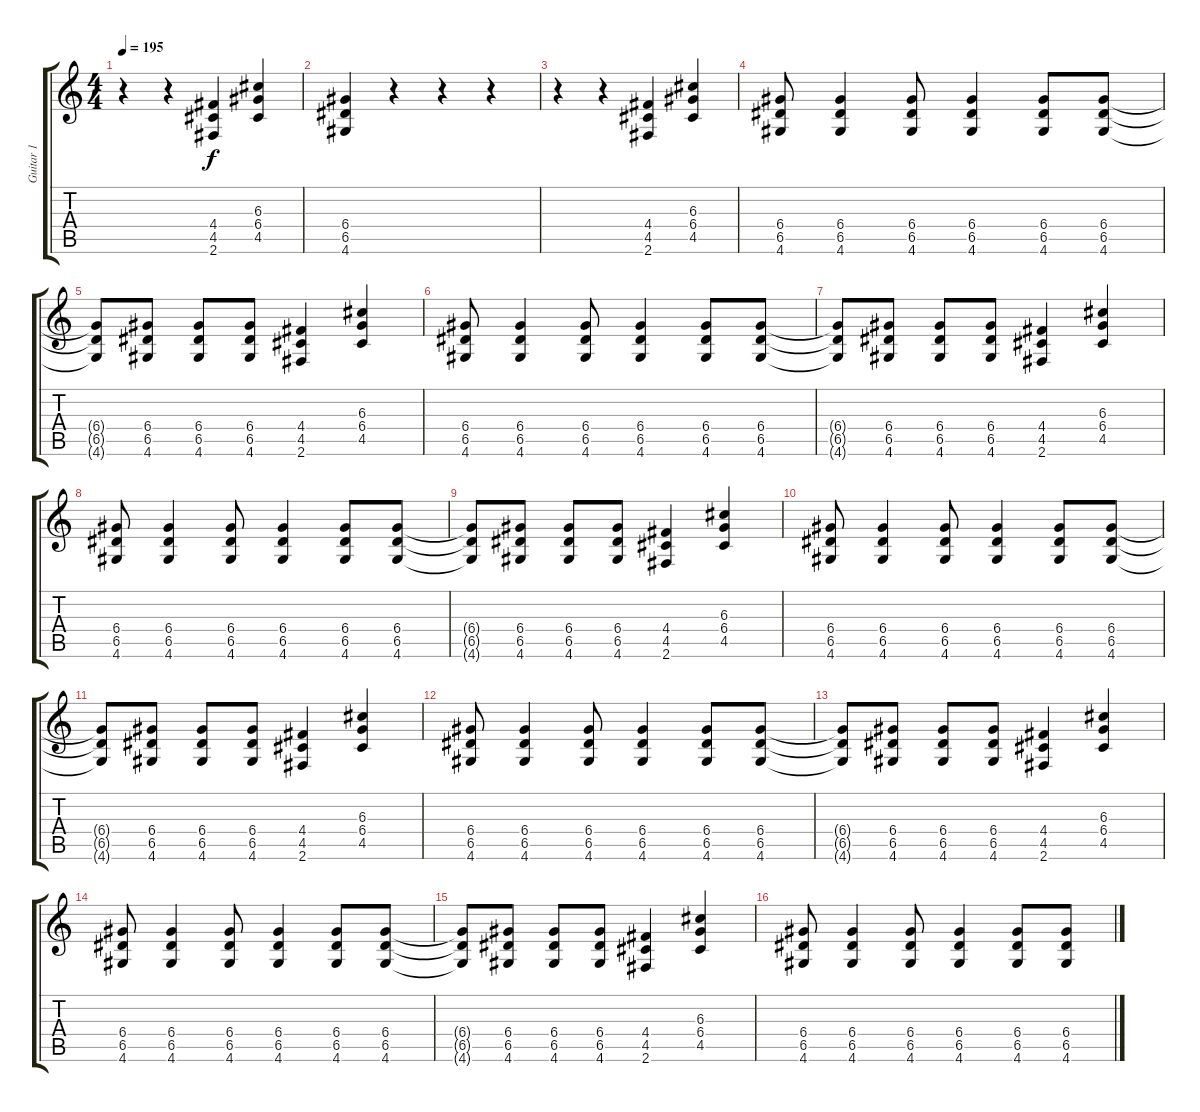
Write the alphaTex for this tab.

\track ("Guitar 1" "Guitar 1") {instrument distortionguitar}
\staff {score tabs}
\tuning (E4 B3 G3 D3 A2 E2) {hide}
\ts (4 4)
\tempo 195
\clef g2
\ks c
r.4{dy f} r.4 (4.4 4.5 2.6).4 (6.3 6.4 4.5).4 |
(6.4 6.5 4.6).4 r.4 r.4 r.4 |
r.4 r.4 (4.4 4.5 2.6).4 (6.3 6.4 4.5).4 |
(6.4 6.5 4.6).8{volume 13} (6.4 6.5 4.6).4 (6.4 6.5 4.6).8 (6.4 6.5 4.6).4 (6.4 6.5 4.6).8 (6.4 6.5 4.6).8 |
(6.4{t} 6.5{t} 4.6{t}).8 (6.4 6.5 4.6).8 (6.4 6.5 4.6).8 (6.4 6.5 4.6).8 (4.4 4.5 2.6).4 (6.3 6.4 4.5).4 |
(6.4 6.5 4.6).8 (6.4 6.5 4.6).4 (6.4 6.5 4.6).8 (6.4 6.5 4.6).4 (6.4 6.5 4.6).8 (6.4 6.5 4.6).8 |
(6.4{t} 6.5{t} 4.6{t}).8 (6.4 6.5 4.6).8 (6.4 6.5 4.6).8 (6.4 6.5 4.6).8 (4.4 4.5 2.6).4 (6.3 6.4 4.5).4 |
(6.4 6.5 4.6).8 (6.4 6.5 4.6).4 (6.4 6.5 4.6).8 (6.4 6.5 4.6).4 (6.4 6.5 4.6).8 (6.4 6.5 4.6).8 |
(6.4{t} 6.5{t} 4.6{t}).8 (6.4 6.5 4.6).8 (6.4 6.5 4.6).8 (6.4 6.5 4.6).8 (4.4 4.5 2.6).4 (6.3 6.4 4.5).4 |
(6.4 6.5 4.6).8 (6.4 6.5 4.6).4 (6.4 6.5 4.6).8 (6.4 6.5 4.6).4 (6.4 6.5 4.6).8 (6.4 6.5 4.6).8 |
(6.4{t} 6.5{t} 4.6{t}).8 (6.4 6.5 4.6).8 (6.4 6.5 4.6).8 (6.4 6.5 4.6).8 (4.4 4.5 2.6).4 (6.3 6.4 4.5).4 |
(6.4 6.5 4.6).8 (6.4 6.5 4.6).4 (6.4 6.5 4.6).8 (6.4 6.5 4.6).4 (6.4 6.5 4.6).8 (6.4 6.5 4.6).8 |
(6.4{t} 6.5{t} 4.6{t}).8 (6.4 6.5 4.6).8 (6.4 6.5 4.6).8 (6.4 6.5 4.6).8 (4.4 4.5 2.6).4 (6.3 6.4 4.5).4 |
(6.4 6.5 4.6).8 (6.4 6.5 4.6).4 (6.4 6.5 4.6).8 (6.4 6.5 4.6).4 (6.4 6.5 4.6).8 (6.4 6.5 4.6).8 |
(6.4{t} 6.5{t} 4.6{t}).8 (6.4 6.5 4.6).8 (6.4 6.5 4.6).8 (6.4 6.5 4.6).8 (4.4 4.5 2.6).4 (6.3 6.4 4.5).4 |
(6.4 6.5 4.6).8 (6.4 6.5 4.6).4 (6.4 6.5 4.6).8 (6.4 6.5 4.6).4 (6.4 6.5 4.6).8 (6.4 6.5 4.6).8
